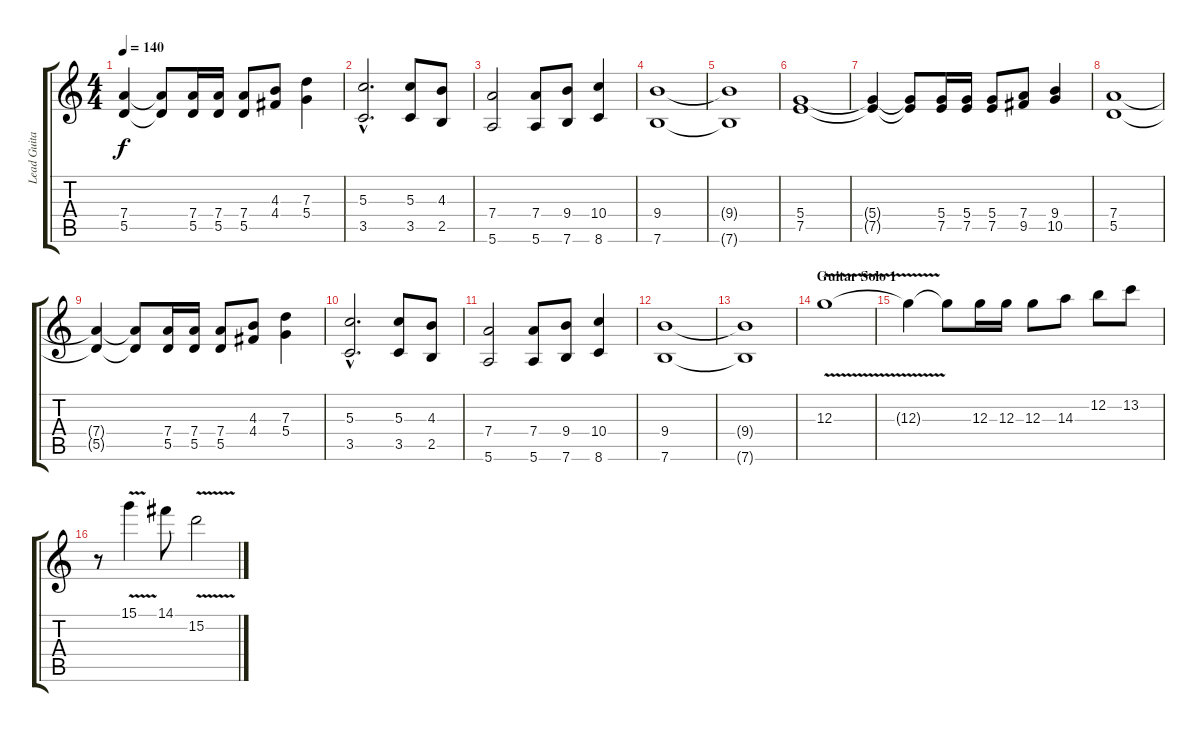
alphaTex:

\track ("Lead Guitar" "Lead Guita") {instrument distortionguitar}
\staff {score tabs}
\tuning (E4 B3 G3 D3 A2 E2) {hide}
\ts (4 4)
\tempo 140
\clef g2
\ks c
(7.4{t} 5.5{t}).4{dy f} (7.4{t} 5.5{t}).8 (7.4 5.5).16 (7.4 5.5).16 (7.4 5.5).8 (4.3 4.4).8 (7.3 5.4).4 |
(5.3{hac} 3.5{hac}).2{d} (5.3 3.5).8 (4.3 2.5).8 |
(7.4 5.6).2 (7.4 5.6).8 (9.4 7.6).8 (10.4 8.6).4 |
(9.4 7.6).1 |
(9.4{t} 7.6{t}).1 |
(5.4 7.5).1 |
(5.4{t} 7.5{t}).4 (5.4{t} 7.5{t}).8 (5.4 7.5).16 (5.4 7.5).16 (5.4 7.5).8 (7.4 9.5).8 (9.4 10.5).4 |
(7.4 5.5).1 |
(7.4{t} 5.5{t}).4 (7.4{t} 5.5{t}).8 (7.4 5.5).16 (7.4 5.5).16 (7.4 5.5).8 (4.3 4.4).8 (7.3 5.4).4 |
(5.3{hac} 3.5{hac}).2{d} (5.3 3.5).8 (4.3 2.5).8 |
(7.4 5.6).2 (7.4 5.6).8 (9.4 7.6).8 (10.4 8.6).4 |
(9.4 7.6).1 |
(9.4{t} 7.6{t}).1 |
\section ("" "Guitar Solo 1")
12.3{v}.1 |
12.3{t}.4 12.3{t}.8 12.3.16 12.3.16 12.3.8 14.3.8 12.2.8 13.2.8 |
r.8 15.1{v}.4 14.1.8 15.2{v}.2
